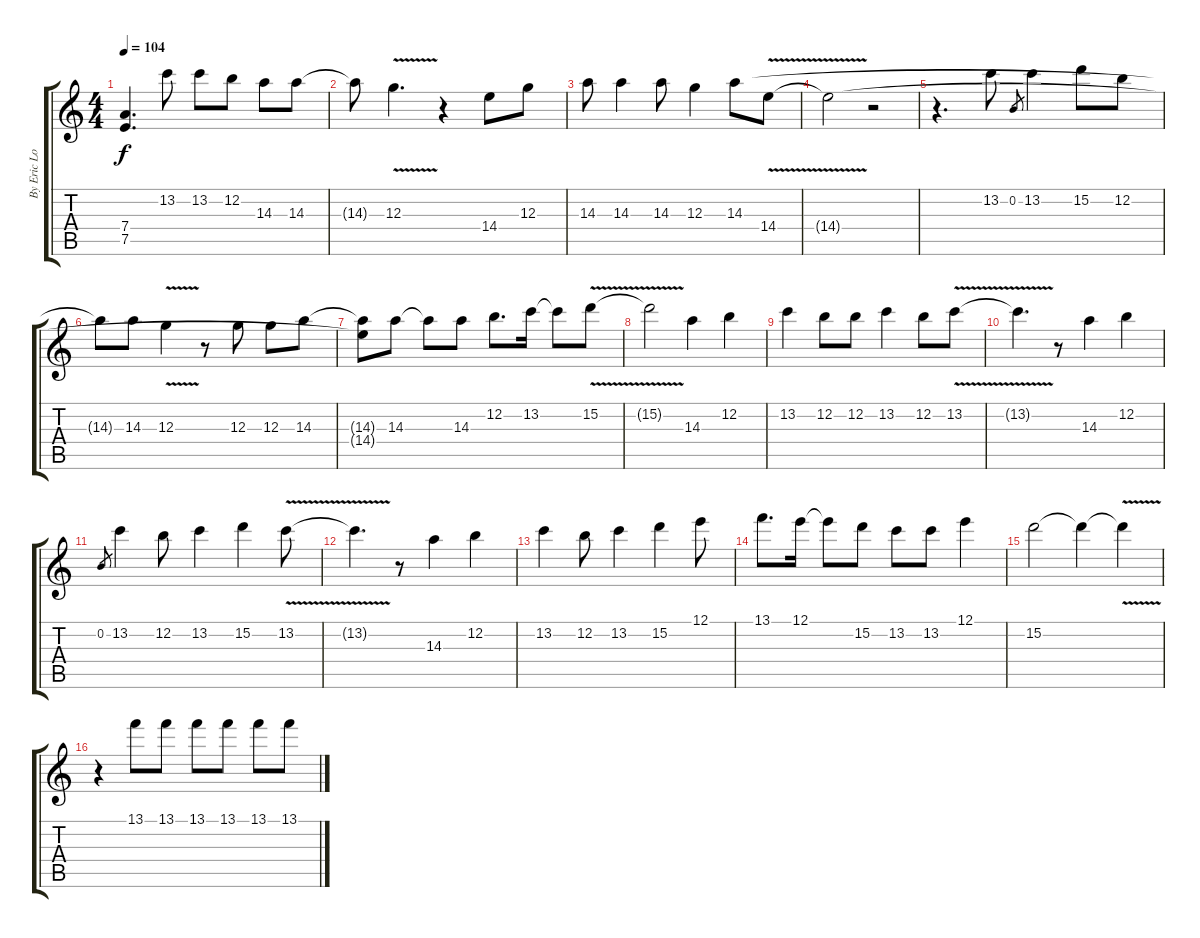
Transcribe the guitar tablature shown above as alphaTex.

\track ("By Eric Lo" "By Eric Lo") {instrument distortionguitar}
\staff {score tabs}
\tuning (E4 B3 G3 D3 A2 E2) {hide}
\ts (4 4)
\tempo 104
\clef g2
\ks c
(7.4 7.5).4{d dy f} 13.2.8 13.2.8 12.2.8 14.3.8 14.3.8 |
14.3{t}.8 12.3{v}.4{d} r.4 14.4.8 12.3.8 |
14.3.8 14.3.4 14.3.8 12.3.4 14.3.8 14.4{v}.8 |
14.4{t}.2 r.2 |
r.4{d} 13.2.8 0.2.8{gr} 13.2.4 15.2.8 12.2.8 |
14.3{t}.8 14.3.8 12.3{v}.4 r.8 12.3.8 12.3.8 14.3.8 |
(14.3{t} 14.4{t}).8 14.3.8 14.3{t}.8 14.3.8 12.2.8{d} 13.2.16 13.2{t}.8 15.2{v}.8 |
15.2{t}.2 14.3.4 12.2.4 |
13.2.4 12.2.8 12.2.8 13.2.4 12.2.8 13.2{v}.8 |
13.2{t}.4{d} r.8 14.3.4 12.2.4 |
0.2.8{gr} 13.2.4 12.2.8 13.2.4 15.2.4 13.2{v}.8 |
13.2{t}.4{d} r.8 14.3.4 12.2.4 |
13.2.4 12.2.8 13.2.4 15.2.4 12.1.8 |
13.1.8{d} 12.1.16 12.1{t}.8 15.2.8 13.2.8 13.2.8 12.1.4 |
15.2.2 15.2{t}.4 15.2{v t}.4 |
r.4 13.1.8 13.1.8 13.1.8 13.1.8 13.1.8 13.1.8
